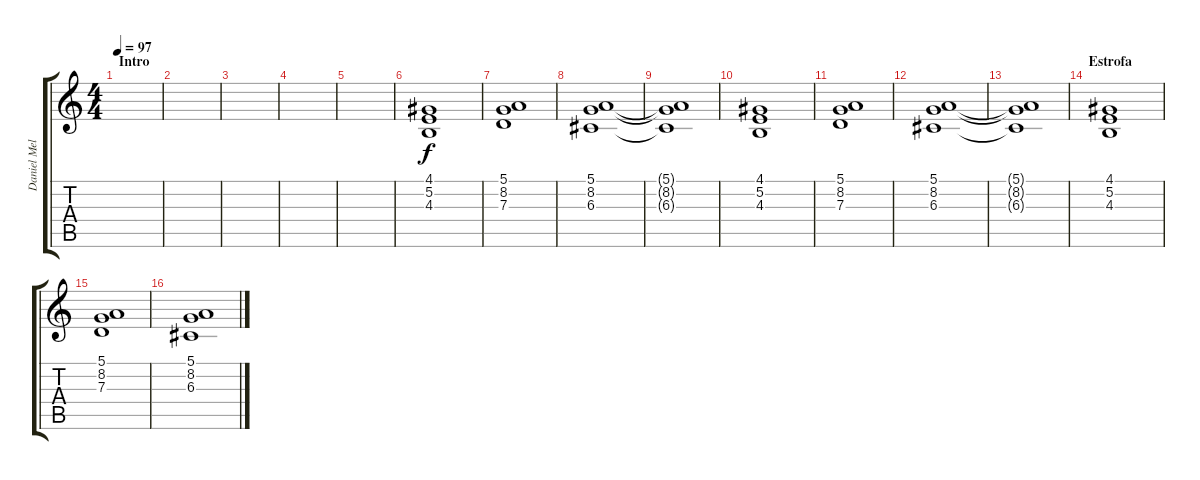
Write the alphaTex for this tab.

\track ("Daniel Melero" "Daniel Mel") {instrument stringensemble1}
\staff {score tabs}
\tuning (E4 B3 G3 D3 A2 E2) {hide}
\ts (4 4)
\section ("" "Intro")
\tempo 97
\clef g2
\ks c
|
|
|
|
|
(4.1 5.2 4.3).1 |
(5.1 8.2 7.3).1 |
(5.1 8.2 6.3).1 |
(5.1{t} 8.2{t} 6.3{t}).1 |
(4.1 5.2 4.3).1 |
(5.1 8.2 7.3).1 |
(5.1 8.2 6.3).1 |
(5.1{t} 8.2{t} 6.3{t}).1 |
\section ("" "Estrofa")
(4.1 5.2 4.3).1 |
(5.1 8.2 7.3).1 |
(5.1 8.2 6.3).1
